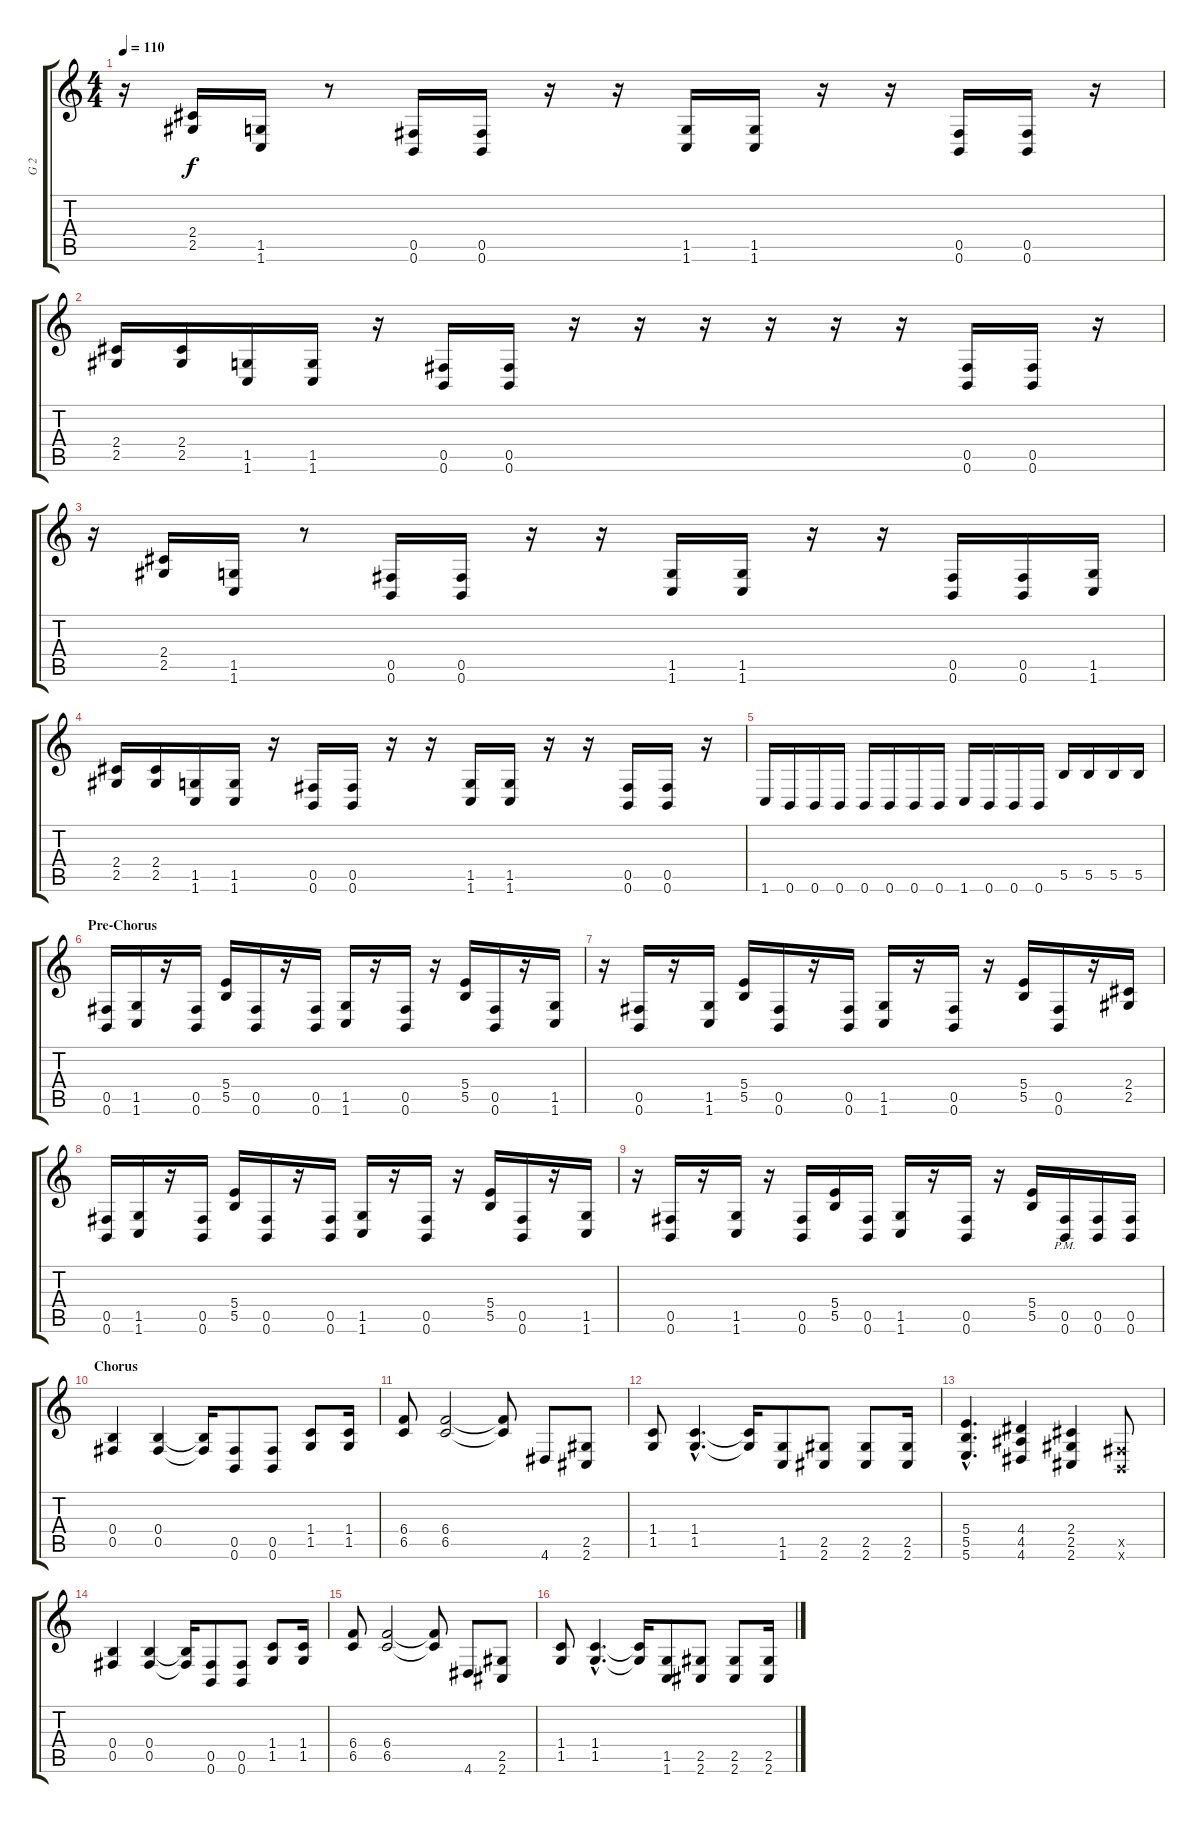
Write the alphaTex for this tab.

\track ("G 2" "G 2") {instrument overdrivenguitar}
\staff {score tabs}
\tuning (Db4 Ab3 E3 B2 Gb2 B1) {hide}
\ts (4 4)
\tempo 110
\clef g2
\ks c
r.16{dy f} (2.4 2.5).16 (1.5 1.6).16 r.8 (0.5 0.6).16 (0.5 0.6).16 r.16 r.16 (1.5 1.6).16 (1.5 1.6).16 r.16 r.16 (0.5 0.6).16 (0.5 0.6).16 r.16 |
(2.4 2.5).16 (2.4 2.5).16 (1.5 1.6).16 (1.5 1.6).16 r.16 (0.5 0.6).16 (0.5 0.6).16 r.16 r.16 r.16 r.16 r.16 r.16 (0.5 0.6).16 (0.5 0.6).16 r.16 |
r.16 (2.4 2.5).16 (1.5 1.6).16 r.8 (0.5 0.6).16 (0.5 0.6).16 r.16 r.16 (1.5 1.6).16 (1.5 1.6).16 r.16 r.16 (0.5 0.6).16 (0.5 0.6).16 (1.5 1.6).16 |
(2.4 2.5).16 (2.4 2.5).16 (1.5 1.6).16 (1.5 1.6).16 r.16 (0.5 0.6).16 (0.5 0.6).16 r.16 r.16 (1.5 1.6).16 (1.5 1.6).16 r.16 r.16 (0.5 0.6).16 (0.5 0.6).16 r.16 |
1.6.16 0.6.16 0.6.16 0.6.16 0.6.16 0.6.16 0.6.16 0.6.16 1.6.16 0.6.16 0.6.16 0.6.16 5.5.16 5.5.16 5.5.16 5.5.16 |
\section ("" "Pre-Chorus")
(0.5 0.6).16 (1.5 1.6).16 r.16 (0.5 0.6).16 (5.4 5.5).16 (0.5 0.6).16 r.16 (0.5 0.6).16 (1.5 1.6).16 r.16 (0.5 0.6).16 r.16 (5.4 5.5).16 (0.5 0.6).16 r.16 (1.5 1.6).16 |
r.16 (0.5 0.6).16 r.16 (1.5 1.6).16 (5.4 5.5).16 (0.5 0.6).16 r.16 (0.5 0.6).16 (1.5 1.6).16 r.16 (0.5 0.6).16 r.16 (5.4 5.5).16 (0.5 0.6).16 r.16 (2.4 2.5).16 |
(0.5 0.6).16 (1.5 1.6).16 r.16 (0.5 0.6).16 (5.4 5.5).16 (0.5 0.6).16 r.16 (0.5 0.6).16 (1.5 1.6).16 r.16 (0.5 0.6).16 r.16 (5.4 5.5).16 (0.5 0.6).16 r.16 (1.5 1.6).16 |
r.16 (0.5 0.6).16 r.16 (1.5 1.6).16 r.16 (0.5 0.6).16 (5.4 5.5).16 (0.5 0.6).16 (1.5 1.6).16 r.16 (0.5 0.6).16 r.16 (5.4 5.5).16 (0.5{pm} 0.6{pm}).16 (0.5 0.6).16 (0.5 0.6).16 |
\section ("" "Chorus")
(0.4 0.5).4 (0.4 0.5).4 (0.4{t} 0.5{t}).16 (0.5 0.6).8 (0.5 0.6).8 (1.4 1.5).8 (1.4 1.5).16 |
(6.4 6.5).8 (6.4 6.5).2 (6.4{t} 6.5{t}).8 4.6.8 (2.5 2.6).8 |
(1.4 1.5).8 (1.4{hac} 1.5{hac}).4{d} (1.4{t} 1.5{t}).16 (1.5 1.6).8 (2.5 2.6).8 (2.5 2.6).8 (2.5 2.6).16 |
(5.4{hac} 5.5{hac} 5.6{hac}).4{d} (4.4 4.5 4.6).4 (2.4 2.5 2.6).4 (0.5{x} 0.6{x}).8 |
(0.4 0.5).4 (0.4 0.5).4 (0.4{t} 0.5{t}).16 (0.5 0.6).8 (0.5 0.6).8 (1.4 1.5).8 (1.4 1.5).16 |
(6.4 6.5).8 (6.4 6.5).2 (6.4{t} 6.5{t}).8 4.6.8 (2.5 2.6).8 |
(1.4 1.5).8 (1.4{hac} 1.5{hac}).4{d} (1.4{t} 1.5{t}).16 (1.5 1.6).8 (2.5 2.6).8 (2.5 2.6).8 (2.5 2.6).16
